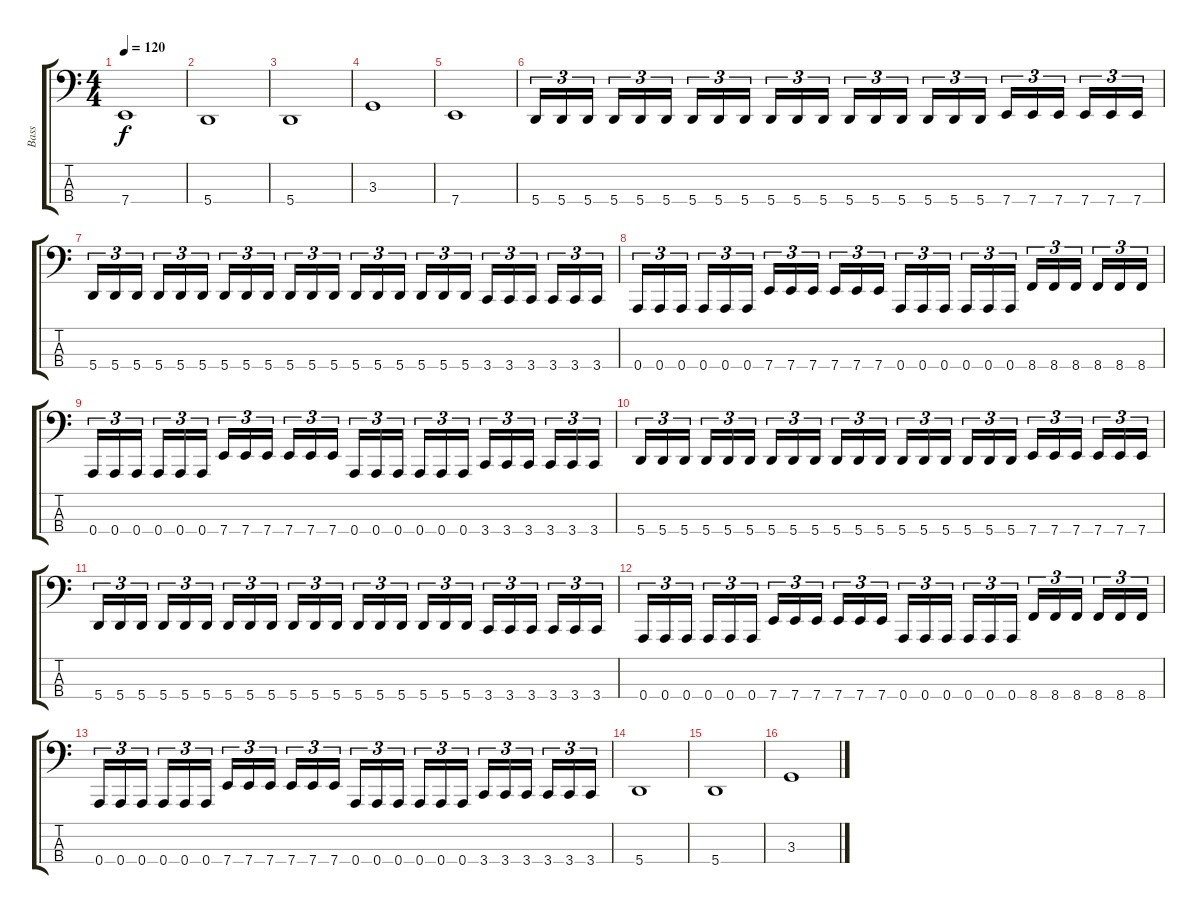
\track ("Bass" "Bass") {instrument electricbasspick}
\staff {score tabs}
\tuning (D2 A1 E1 A0) {hide}
\ts (4 4)
\tempo 120
\clef f4
\ks c
7.4.1{dy f} |
5.4.1 |
5.4.1 |
3.3.1 |
7.4.1 |
5.4.16{tu (3 2)} 5.4.16{tu (3 2)} 5.4.16{tu (3 2) beam splitsecondary} 5.4.16{tu (3 2)} 5.4.16{tu (3 2)} 5.4.16{tu (3 2)} 5.4.16{tu (3 2)} 5.4.16{tu (3 2)} 5.4.16{tu (3 2) beam splitsecondary} 5.4.16{tu (3 2)} 5.4.16{tu (3 2)} 5.4.16{tu (3 2)} 5.4.16{tu (3 2)} 5.4.16{tu (3 2)} 5.4.16{tu (3 2) beam splitsecondary} 5.4.16{tu (3 2)} 5.4.16{tu (3 2)} 5.4.16{tu (3 2)} 7.4.16{tu (3 2)} 7.4.16{tu (3 2)} 7.4.16{tu (3 2) beam splitsecondary} 7.4.16{tu (3 2)} 7.4.16{tu (3 2)} 7.4.16{tu (3 2)} |
5.4.16{tu (3 2)} 5.4.16{tu (3 2)} 5.4.16{tu (3 2) beam splitsecondary} 5.4.16{tu (3 2)} 5.4.16{tu (3 2)} 5.4.16{tu (3 2)} 5.4.16{tu (3 2)} 5.4.16{tu (3 2)} 5.4.16{tu (3 2) beam splitsecondary} 5.4.16{tu (3 2)} 5.4.16{tu (3 2)} 5.4.16{tu (3 2)} 5.4.16{tu (3 2)} 5.4.16{tu (3 2)} 5.4.16{tu (3 2) beam splitsecondary} 5.4.16{tu (3 2)} 5.4.16{tu (3 2)} 5.4.16{tu (3 2)} 3.4.16{tu (3 2)} 3.4.16{tu (3 2)} 3.4.16{tu (3 2) beam splitsecondary} 3.4.16{tu (3 2)} 3.4.16{tu (3 2)} 3.4.16{tu (3 2)} |
0.4.16{tu (3 2)} 0.4.16{tu (3 2)} 0.4.16{tu (3 2) beam splitsecondary} 0.4.16{tu (3 2)} 0.4.16{tu (3 2)} 0.4.16{tu (3 2)} 7.4.16{tu (3 2)} 7.4.16{tu (3 2)} 7.4.16{tu (3 2) beam splitsecondary} 7.4.16{tu (3 2)} 7.4.16{tu (3 2)} 7.4.16{tu (3 2)} 0.4.16{tu (3 2)} 0.4.16{tu (3 2)} 0.4.16{tu (3 2) beam splitsecondary} 0.4.16{tu (3 2)} 0.4.16{tu (3 2)} 0.4.16{tu (3 2)} 8.4.16{tu (3 2)} 8.4.16{tu (3 2)} 8.4.16{tu (3 2) beam splitsecondary} 8.4.16{tu (3 2)} 8.4.16{tu (3 2)} 8.4.16{tu (3 2)} |
0.4.16{tu (3 2)} 0.4.16{tu (3 2)} 0.4.16{tu (3 2) beam splitsecondary} 0.4.16{tu (3 2)} 0.4.16{tu (3 2)} 0.4.16{tu (3 2)} 7.4.16{tu (3 2)} 7.4.16{tu (3 2)} 7.4.16{tu (3 2) beam splitsecondary} 7.4.16{tu (3 2)} 7.4.16{tu (3 2)} 7.4.16{tu (3 2)} 0.4.16{tu (3 2)} 0.4.16{tu (3 2)} 0.4.16{tu (3 2) beam splitsecondary} 0.4.16{tu (3 2)} 0.4.16{tu (3 2)} 0.4.16{tu (3 2)} 3.4.16{tu (3 2)} 3.4.16{tu (3 2)} 3.4.16{tu (3 2) beam splitsecondary} 3.4.16{tu (3 2)} 3.4.16{tu (3 2)} 3.4.16{tu (3 2)} |
5.4.16{tu (3 2)} 5.4.16{tu (3 2)} 5.4.16{tu (3 2) beam splitsecondary} 5.4.16{tu (3 2)} 5.4.16{tu (3 2)} 5.4.16{tu (3 2)} 5.4.16{tu (3 2)} 5.4.16{tu (3 2)} 5.4.16{tu (3 2) beam splitsecondary} 5.4.16{tu (3 2)} 5.4.16{tu (3 2)} 5.4.16{tu (3 2)} 5.4.16{tu (3 2)} 5.4.16{tu (3 2)} 5.4.16{tu (3 2) beam splitsecondary} 5.4.16{tu (3 2)} 5.4.16{tu (3 2)} 5.4.16{tu (3 2)} 7.4.16{tu (3 2)} 7.4.16{tu (3 2)} 7.4.16{tu (3 2) beam splitsecondary} 7.4.16{tu (3 2)} 7.4.16{tu (3 2)} 7.4.16{tu (3 2)} |
5.4.16{tu (3 2)} 5.4.16{tu (3 2)} 5.4.16{tu (3 2) beam splitsecondary} 5.4.16{tu (3 2)} 5.4.16{tu (3 2)} 5.4.16{tu (3 2)} 5.4.16{tu (3 2)} 5.4.16{tu (3 2)} 5.4.16{tu (3 2) beam splitsecondary} 5.4.16{tu (3 2)} 5.4.16{tu (3 2)} 5.4.16{tu (3 2)} 5.4.16{tu (3 2)} 5.4.16{tu (3 2)} 5.4.16{tu (3 2) beam splitsecondary} 5.4.16{tu (3 2)} 5.4.16{tu (3 2)} 5.4.16{tu (3 2)} 3.4.16{tu (3 2)} 3.4.16{tu (3 2)} 3.4.16{tu (3 2) beam splitsecondary} 3.4.16{tu (3 2)} 3.4.16{tu (3 2)} 3.4.16{tu (3 2)} |
0.4.16{tu (3 2)} 0.4.16{tu (3 2)} 0.4.16{tu (3 2) beam splitsecondary} 0.4.16{tu (3 2)} 0.4.16{tu (3 2)} 0.4.16{tu (3 2)} 7.4.16{tu (3 2)} 7.4.16{tu (3 2)} 7.4.16{tu (3 2) beam splitsecondary} 7.4.16{tu (3 2)} 7.4.16{tu (3 2)} 7.4.16{tu (3 2)} 0.4.16{tu (3 2)} 0.4.16{tu (3 2)} 0.4.16{tu (3 2) beam splitsecondary} 0.4.16{tu (3 2)} 0.4.16{tu (3 2)} 0.4.16{tu (3 2)} 8.4.16{tu (3 2)} 8.4.16{tu (3 2)} 8.4.16{tu (3 2) beam splitsecondary} 8.4.16{tu (3 2)} 8.4.16{tu (3 2)} 8.4.16{tu (3 2)} |
0.4.16{tu (3 2)} 0.4.16{tu (3 2)} 0.4.16{tu (3 2) beam splitsecondary} 0.4.16{tu (3 2)} 0.4.16{tu (3 2)} 0.4.16{tu (3 2)} 7.4.16{tu (3 2)} 7.4.16{tu (3 2)} 7.4.16{tu (3 2) beam splitsecondary} 7.4.16{tu (3 2)} 7.4.16{tu (3 2)} 7.4.16{tu (3 2)} 0.4.16{tu (3 2)} 0.4.16{tu (3 2)} 0.4.16{tu (3 2) beam splitsecondary} 0.4.16{tu (3 2)} 0.4.16{tu (3 2)} 0.4.16{tu (3 2)} 3.4.16{tu (3 2)} 3.4.16{tu (3 2)} 3.4.16{tu (3 2) beam splitsecondary} 3.4.16{tu (3 2)} 3.4.16{tu (3 2)} 3.4.16{tu (3 2)} |
5.4.1 |
5.4.1 |
3.3.1
